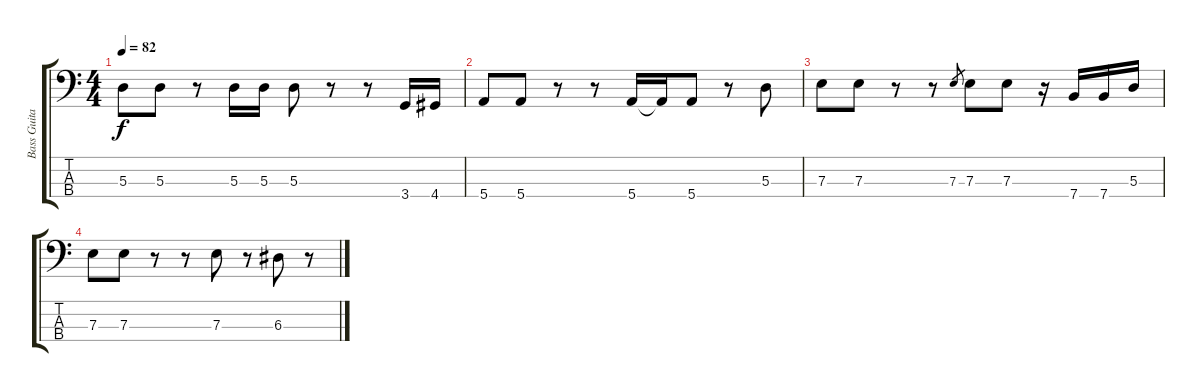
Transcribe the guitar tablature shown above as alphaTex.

\track ("Bass Guitar" "Bass Guita") {instrument electricbassfinger}
\staff {score tabs}
\tuning (G2 D2 A1 E1) {hide}
\ts (4 4)
\tempo 82
\clef f4
\ks c
5.3.8{dy f} 5.3.8 r.8 5.3.16 5.3.16 5.3.8 r.8 r.8 3.4.16 4.4.16 |
5.4.8 5.4.8 r.8 r.8 5.4.16 5.4{t}.16 5.4.8 r.8 5.3.8 |
7.3.8 7.3.8 r.8 r.8 7.3.8{gr} 7.3.8 7.3.8 r.16 7.4.16 7.4.16 5.3.16 |
7.3.8 7.3.8 r.8 r.8 7.3.8 r.8 6.3.8 r.8
